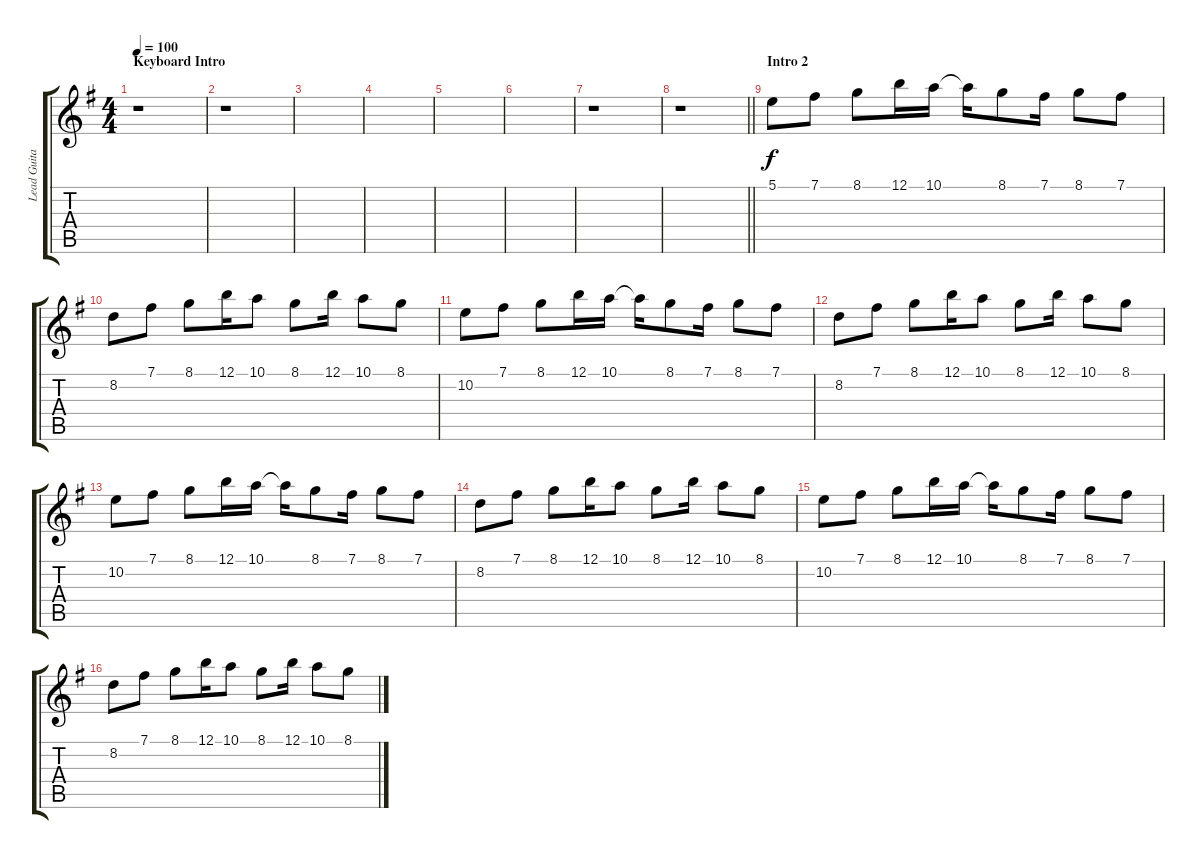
\track ("Lead Guitar" "Lead Guita") {instrument distortionguitar}
\staff {score tabs}
\tuning (B3 Gb3 D3 A2 E2 B1) {hide}
\ts (4 4)
\section ("" "Keyboard Intro")
\tempo 100
\clef g2
\ks eminor
r.1{dy f instrument distortionguitar} |
r.1 |
|
|
|
|
r.1 |
\barLineRight lightlight
r.1 |
\section ("" "Intro 2")
5.1.8 7.1.8 8.1.8 12.1.16 10.1.16 10.1{t}.16 8.1.8 7.1.16 8.1.8 7.1.8 |
8.2.8 7.1.8 8.1.8 12.1.16 10.1.8 8.1.8 12.1.16 10.1.8 8.1.8 |
10.2.8 7.1.8 8.1.8 12.1.16 10.1.16 10.1{t}.16 8.1.8 7.1.16 8.1.8 7.1.8 |
8.2.8 7.1.8 8.1.8 12.1.16 10.1.8 8.1.8 12.1.16 10.1.8 8.1.8 |
10.2.8 7.1.8 8.1.8 12.1.16 10.1.16 10.1{t}.16 8.1.8 7.1.16 8.1.8 7.1.8 |
8.2.8 7.1.8 8.1.8 12.1.16 10.1.8 8.1.8 12.1.16 10.1.8 8.1.8 |
10.2.8 7.1.8 8.1.8 12.1.16 10.1.16 10.1{t}.16 8.1.8 7.1.16 8.1.8 7.1.8 |
8.2.8 7.1.8 8.1.8 12.1.16 10.1.8 8.1.8 12.1.16 10.1.8 8.1.8
